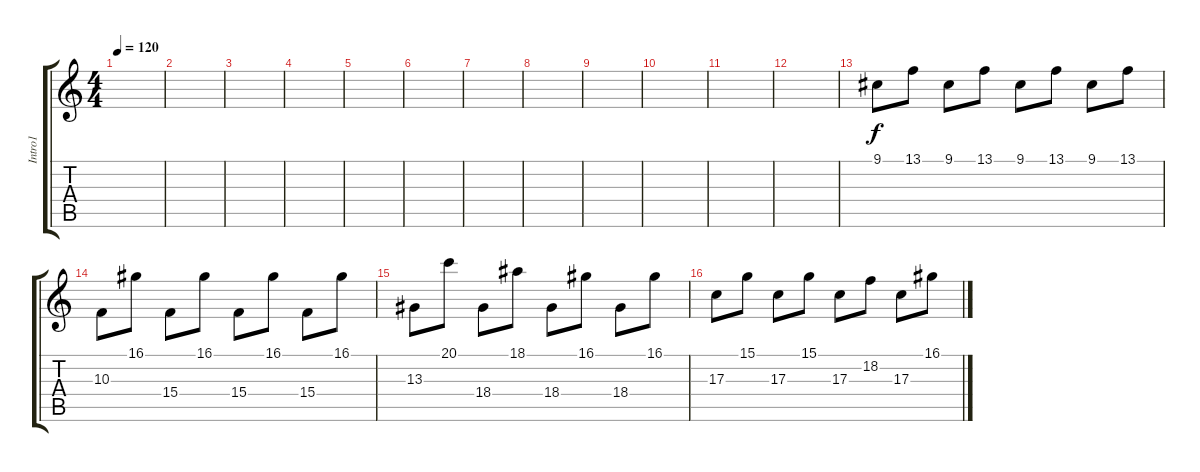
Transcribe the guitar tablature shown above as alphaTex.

\track ("Intro1" "Intro1") {instrument lead6voice}
\staff {score tabs}
\tuning (E4 B3 G3 D3 A2 E2) {hide}
\ts (4 4)
\tempo 120
\clef g2
\ks c
|
|
|
|
|
|
|
|
|
|
|
|
9.1.8 13.1.8 9.1.8 13.1.8 9.1.8 13.1.8 9.1.8 13.1.8 |
10.3.8 16.1.8 15.4.8 16.1.8 15.4.8 16.1.8 15.4.8 16.1.8 |
13.3.8 20.1.8 18.4.8 18.1.8 18.4.8 16.1.8 18.4.8 16.1.8 |
17.3.8 15.1.8 17.3.8 15.1.8 17.3.8 18.2.8 17.3.8 16.1.8
